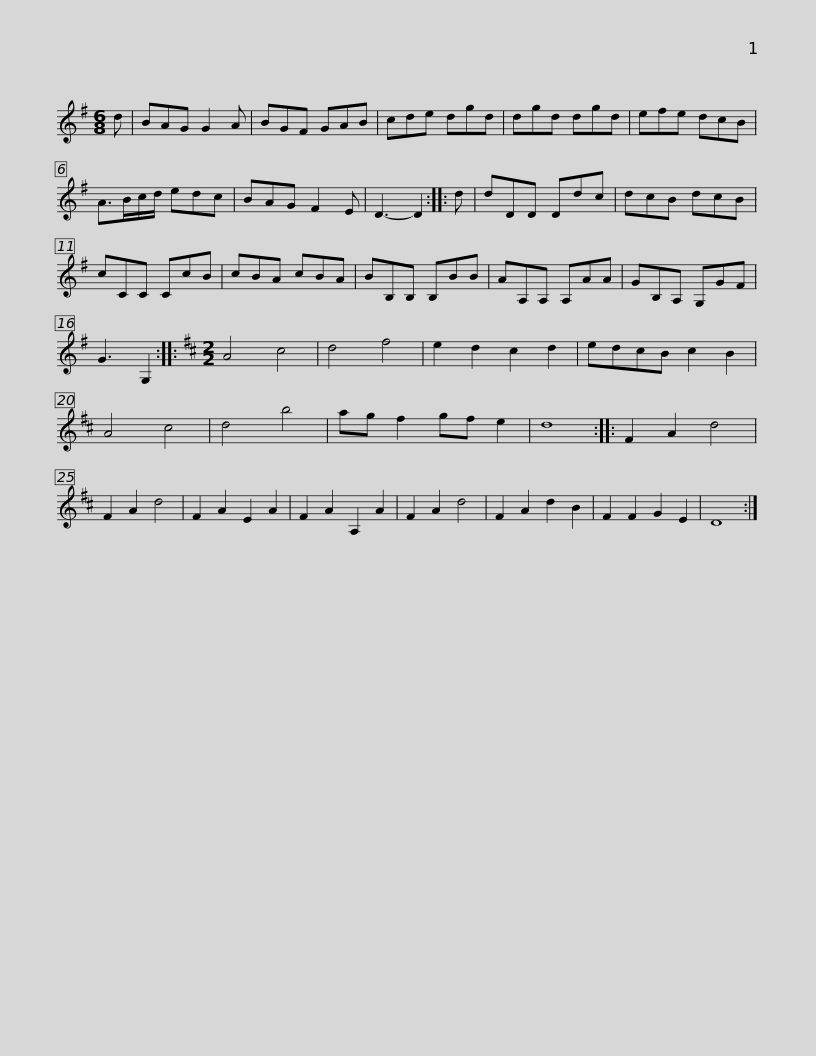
X:1
L:1/8
M:6/8
I:linebreak $
K:G
V:1 treble
V:1
 d | BAG G2 A | BGF GAB | cde dgd | dgd dgd | %5
 efe dcB | A>Bc/d/ edc | BAG F2 E |$ D3- D2 :: d | %10
 dDD Ddc | dcB dcB | cCC CcB | cBA cBA | BB,B, B,BB | %15
 AA,A, A,AA |$ GB,A, G,GF | G3 G,2 ::[K:D][M:2/2] A4 c4 | d4 f4 | %20
 e2 d2 c2 d2 | edcB c2 B2 | A4 c4 | d4 b4 | ag f2 gf e2 | %25
 d8 ::$ F2 A2 d4 | F2 A2 d4 | F2 A2 E2 A2 | F2 A2 A,2 A2 | %30
 F2 A2 d4 | F2 A2 d2 B2 | F2 F2 G2 E2 | D8 :| %34
